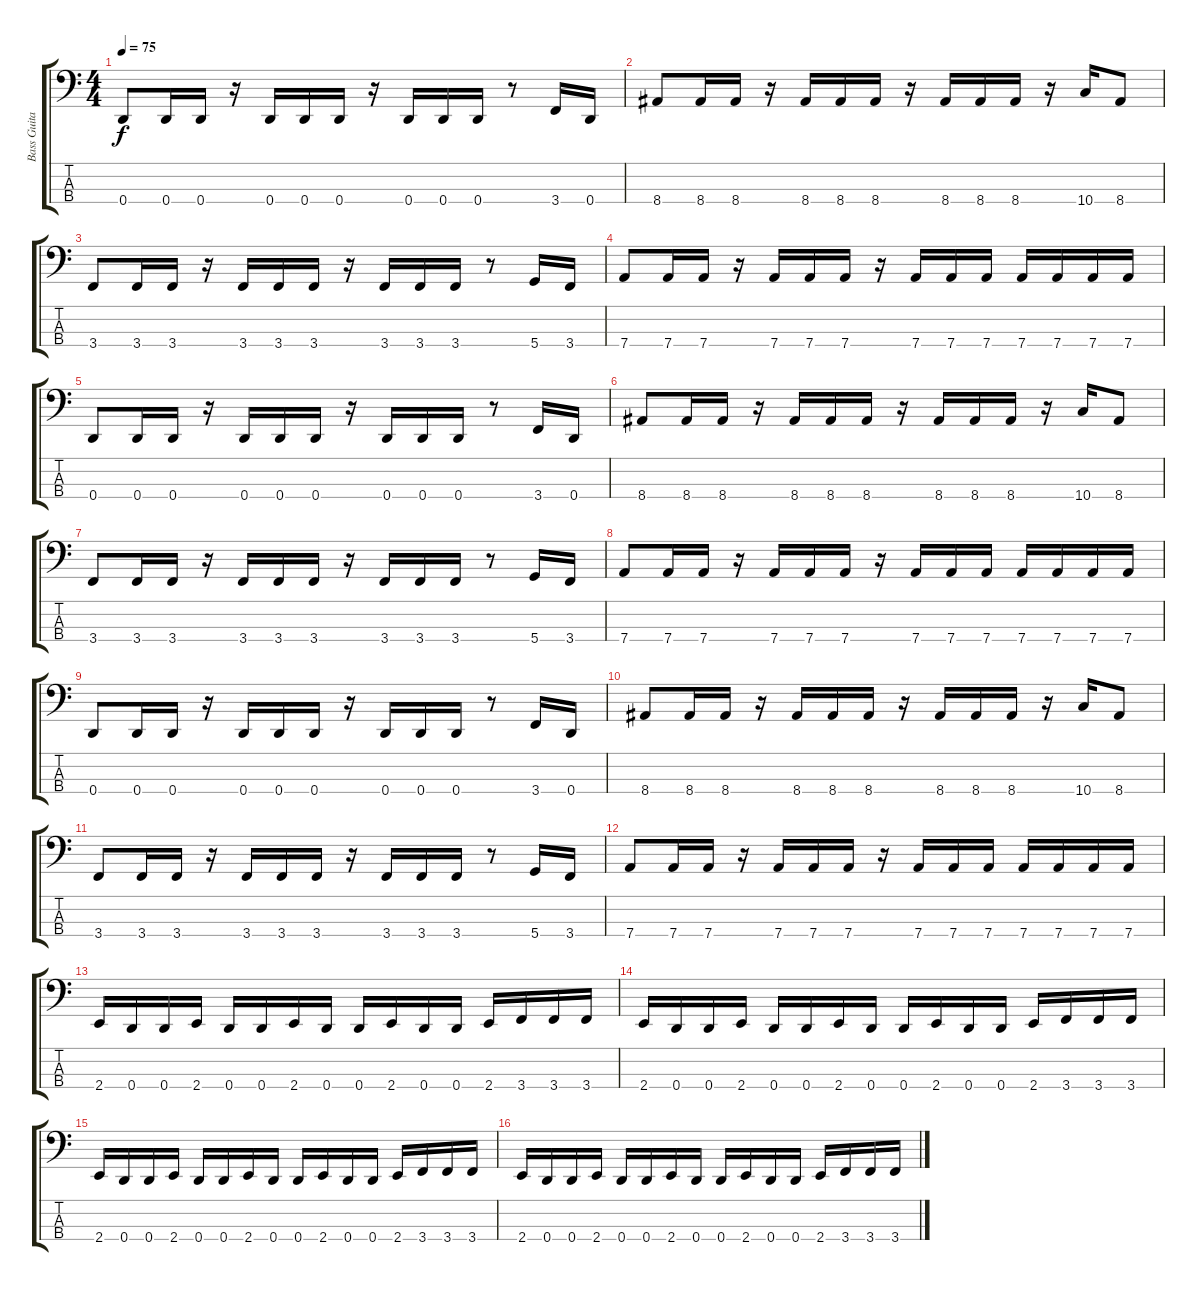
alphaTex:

\track ("Bass Guitar" "Bass Guita") {instrument electricbasspick}
\staff {score tabs}
\tuning (G2 D2 A1 D1) {hide}
\ts (4 4)
\tempo 75
\clef f4
\ks c
0.4.8{dy f} 0.4.16 0.4.16 r.16 0.4.16 0.4.16 0.4.16 r.16 0.4.16 0.4.16 0.4.16 r.8 3.4.16 0.4.16 |
8.4.8 8.4.16 8.4.16 r.16 8.4.16 8.4.16 8.4.16 r.16 8.4.16 8.4.16 8.4.16 r.16 10.4.16 8.4.8 |
3.4.8 3.4.16 3.4.16 r.16 3.4.16 3.4.16 3.4.16 r.16 3.4.16 3.4.16 3.4.16 r.8 5.4.16 3.4.16 |
7.4.8 7.4.16 7.4.16 r.16 7.4.16 7.4.16 7.4.16 r.16 7.4.16 7.4.16 7.4.16 7.4.16 7.4.16 7.4.16 7.4.16 |
0.4.8 0.4.16 0.4.16 r.16 0.4.16 0.4.16 0.4.16 r.16 0.4.16 0.4.16 0.4.16 r.8 3.4.16 0.4.16 |
8.4.8 8.4.16 8.4.16 r.16 8.4.16 8.4.16 8.4.16 r.16 8.4.16 8.4.16 8.4.16 r.16 10.4.16 8.4.8 |
3.4.8 3.4.16 3.4.16 r.16 3.4.16 3.4.16 3.4.16 r.16 3.4.16 3.4.16 3.4.16 r.8 5.4.16 3.4.16 |
7.4.8 7.4.16 7.4.16 r.16 7.4.16 7.4.16 7.4.16 r.16 7.4.16 7.4.16 7.4.16 7.4.16 7.4.16 7.4.16 7.4.16 |
0.4.8 0.4.16 0.4.16 r.16 0.4.16 0.4.16 0.4.16 r.16 0.4.16 0.4.16 0.4.16 r.8 3.4.16 0.4.16 |
8.4.8 8.4.16 8.4.16 r.16 8.4.16 8.4.16 8.4.16 r.16 8.4.16 8.4.16 8.4.16 r.16 10.4.16 8.4.8 |
3.4.8 3.4.16 3.4.16 r.16 3.4.16 3.4.16 3.4.16 r.16 3.4.16 3.4.16 3.4.16 r.8 5.4.16 3.4.16 |
7.4.8 7.4.16 7.4.16 r.16 7.4.16 7.4.16 7.4.16 r.16 7.4.16 7.4.16 7.4.16 7.4.16 7.4.16 7.4.16 7.4.16 |
2.4.16 0.4.16 0.4.16 2.4.16 0.4.16 0.4.16 2.4.16 0.4.16 0.4.16 2.4.16 0.4.16 0.4.16 2.4.16 3.4.16 3.4.16 3.4.16 |
2.4.16 0.4.16 0.4.16 2.4.16 0.4.16 0.4.16 2.4.16 0.4.16 0.4.16 2.4.16 0.4.16 0.4.16 2.4.16 3.4.16 3.4.16 3.4.16 |
2.4.16 0.4.16 0.4.16 2.4.16 0.4.16 0.4.16 2.4.16 0.4.16 0.4.16 2.4.16 0.4.16 0.4.16 2.4.16 3.4.16 3.4.16 3.4.16 |
2.4.16 0.4.16 0.4.16 2.4.16 0.4.16 0.4.16 2.4.16 0.4.16 0.4.16 2.4.16 0.4.16 0.4.16 2.4.16 3.4.16 3.4.16 3.4.16
